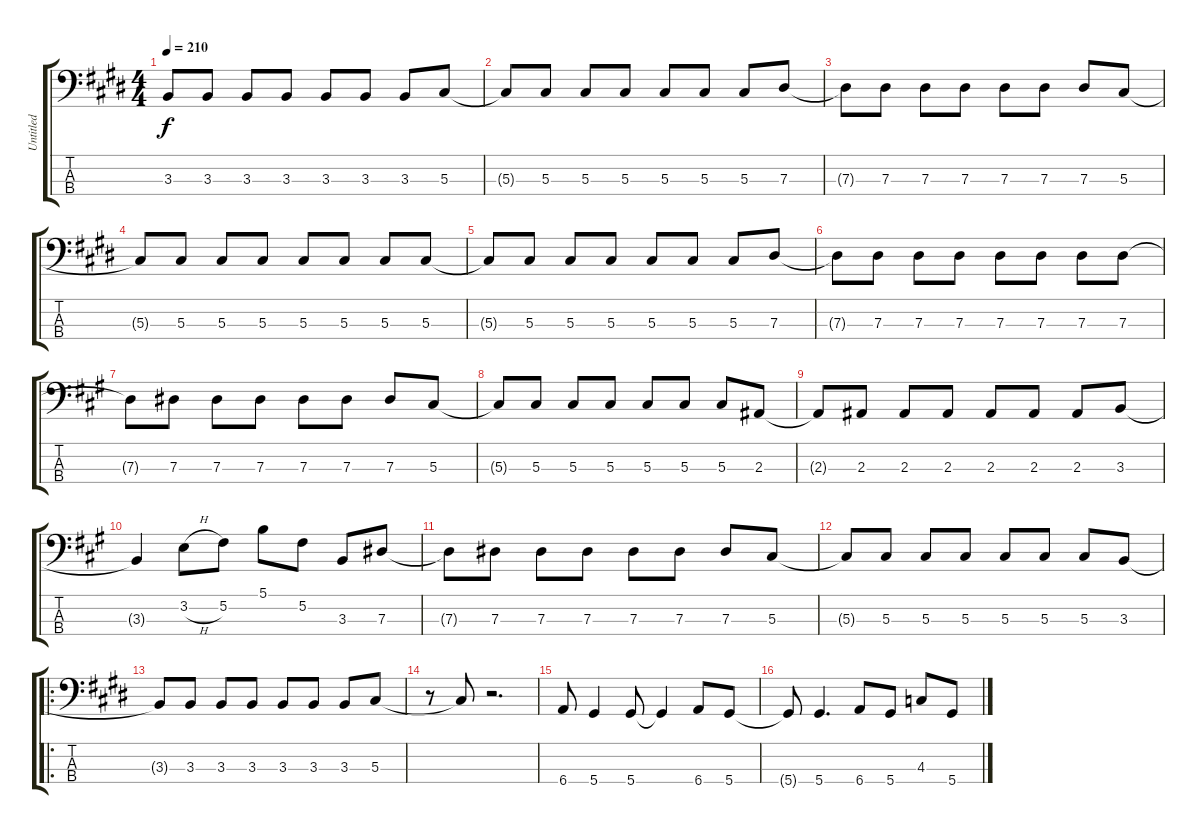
\track ("Untitled" "Untitled") {instrument electricbassfinger}
\staff {score tabs}
\tuning (Gb2 Db2 Ab1 Eb1) {hide}
\ts (4 4)
\tempo 210
\clef f4
\ks e
3.3{t}.8{dy f} 3.3.8 3.3.8 3.3.8 3.3.8 3.3.8 3.3.8 5.3.8 |
\ks c#minor
5.3{t}.8 5.3.8 5.3.8 5.3.8 5.3.8 5.3.8 5.3.8 7.3.8 |
7.3{t}.8 7.3.8 7.3.8 7.3.8 7.3.8 7.3.8 7.3.8 5.3.8 |
\ks e
5.3{t}.8 5.3.8 5.3.8 5.3.8 5.3.8 5.3.8 5.3.8 5.3.8 |
\ks c#minor
5.3{t}.8 5.3.8 5.3.8 5.3.8 5.3.8 5.3.8 5.3.8 7.3.8 |
7.3{t}.8 7.3.8 7.3.8 7.3.8 7.3.8 7.3.8 7.3.8 7.3.8 |
\ks a
7.3{t}.8 7.3.8 7.3.8 7.3.8 7.3.8 7.3.8 7.3.8 5.3.8 |
5.3{t}.8 5.3.8 5.3.8 5.3.8 5.3.8 5.3.8 5.3.8 2.3.8 |
2.3{t}.8 2.3.8 2.3.8 2.3.8 2.3.8 2.3.8 2.3.8 3.3.8 |
3.3{t}.4 3.2{h}.8 5.2.8 5.1.8 5.2.8 3.3.8 7.3.8 |
7.3{t}.8 7.3.8 7.3.8 7.3.8 7.3.8 7.3.8 7.3.8 5.3.8 |
5.3{t}.8 5.3.8 5.3.8 5.3.8 5.3.8 5.3.8 5.3.8 3.3.8 |
\ro
\ks e
3.3{t}.8 3.3.8 3.3.8 3.3.8 3.3.8 3.3.8 3.3.8 5.3.8 |
\ks c#minor
r.8 5.3{t}.8 r.2{d} |
6.4.8 5.4.4 5.4.8 5.4{t}.4 6.4.8 5.4.8 |
5.4{t}.8 5.4.4{d} 6.4.8 5.4.8 4.3.8 5.4.8
